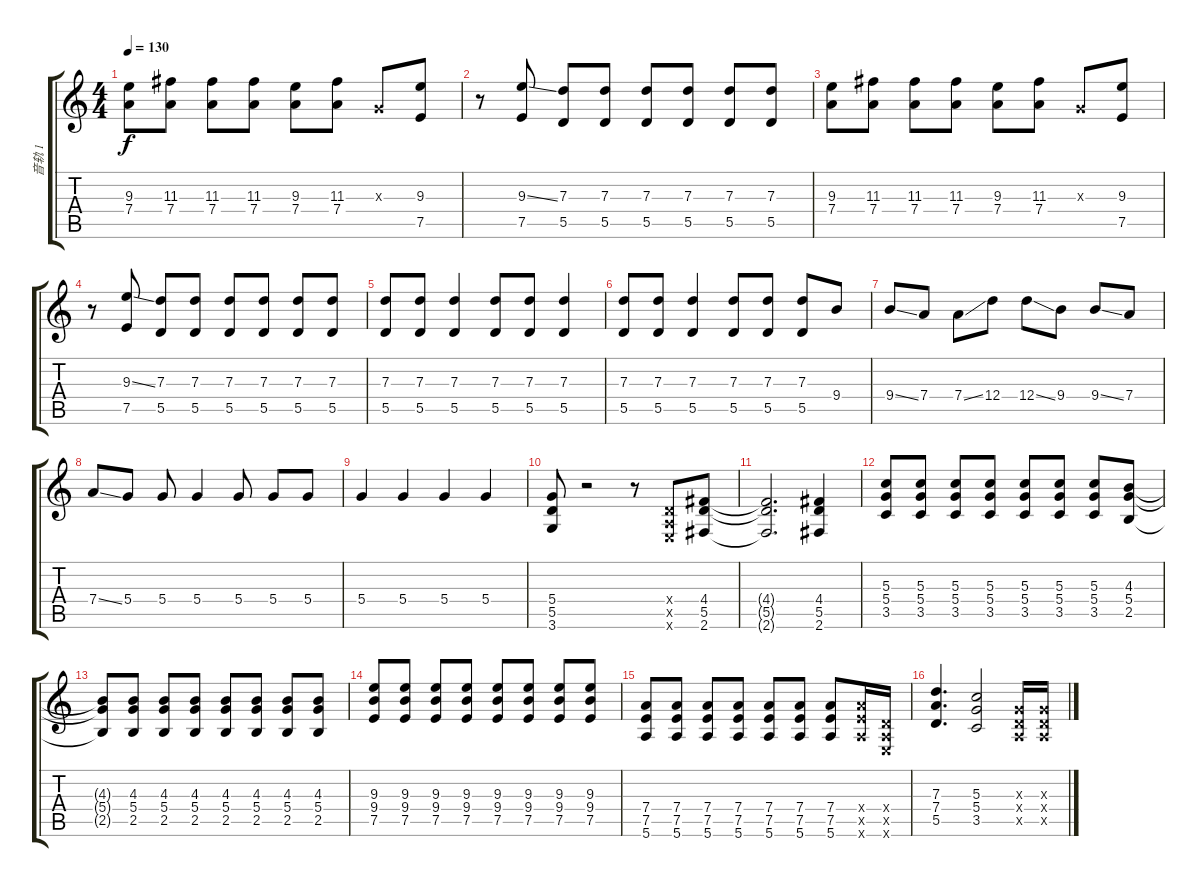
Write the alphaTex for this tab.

\track ("音轨 1" "音轨 1") {instrument acousticguitarsteel}
\staff {score tabs}
\tuning (E4 B3 G3 D3 A2 E2) {hide}
\ts (4 4)
\tempo 130
\clef g2
\ks c
(9.3 7.4).8{dy f} (11.3 7.4).8 (11.3 7.4).8 (11.3 7.4).8 (9.3 7.4).8 (11.3 7.4).8{txt ""} 0.3{x}.8 (9.3 7.5).8 |
r.8 (9.3{ss} 7.5).8 (7.3 5.5).8 (7.3 5.5).8 (7.3 5.5).8 (7.3 5.5).8 (7.3 5.5).8 (7.3 5.5).8 |
(9.3 7.4).8 (11.3 7.4).8 (11.3 7.4).8 (11.3 7.4).8 (9.3 7.4).8 (11.3 7.4).8 0.3{x}.8 (9.3 7.5).8 |
r.8 (9.3{ss} 7.5).8 (7.3 5.5).8 (7.3 5.5).8 (7.3 5.5).8 (7.3 5.5).8 (7.3 5.5).8 (7.3 5.5).8 |
(7.3 5.5).8 (7.3 5.5).8 (7.3 5.5).4 (7.3 5.5).8 (7.3 5.5).8 (7.3 5.5).4 |
(7.3 5.5).8 (7.3 5.5).8 (7.3 5.5).4 (7.3 5.5).8 (7.3 5.5).8 (7.3 5.5).8 9.4.8 |
9.4{ss}.8 7.4.8 7.4{ss}.8 12.4.8 12.4{ss}.8 9.4.8 9.4{ss}.8 7.4.8 |
7.4{ss}.8 5.4.8 5.4.8 5.4.4 5.4.8 5.4.8 5.4.8 |
5.4.4 5.4.4 5.4.4 5.4.4 |
(5.4 5.5 3.6).8 r.2 r.8 (0.4{x} 0.5{x} 0.6{x}).8 (4.4 5.5 2.6).8 |
(4.4{t} 5.5{t} 2.6{t}).2{d} (4.4 5.5 2.6).4 |
(5.3 5.4 3.5).8 (5.3 5.4 3.5).8 (5.3 5.4 3.5).8 (5.3 5.4 3.5).8 (5.3 5.4 3.5).8 (5.3 5.4 3.5).8 (5.3 5.4 3.5).8 (4.3 5.4 2.5).8 |
(4.3{t} 5.4{t} 2.5{t}).8 (4.3 5.4 2.5).8 (4.3 5.4 2.5).8 (4.3 5.4 2.5).8 (4.3 5.4 2.5).8 (4.3 5.4 2.5).8 (4.3 5.4 2.5).8 (4.3 5.4 2.5).8 |
(9.3 9.4 7.5).8 (9.3 9.4 7.5).8 (9.3 9.4 7.5).8 (9.3 9.4 7.5).8 (9.3 9.4 7.5).8 (9.3 9.4 7.5).8 (9.3 9.4 7.5).8 (9.3 9.4 7.5).8 |
(7.4 7.5 5.6).8 (7.4 7.5 5.6).8 (7.4 7.5 5.6).8 (7.4 7.5 5.6).8 (7.4 7.5 5.6).8 (7.4 7.5 5.6).8 (7.4 7.5 5.6).8 (7.4{x} 7.5{x} 5.6{x}).16 (0.4{x} 0.5{x} 0.6{x}).16 |
(7.3 7.4 5.5).4{d} (5.3 5.4 3.5).2 (0.3{x} 0.4{x} 0.5{x}).16 (0.3{x} 0.4{x} 0.5{x}).16
